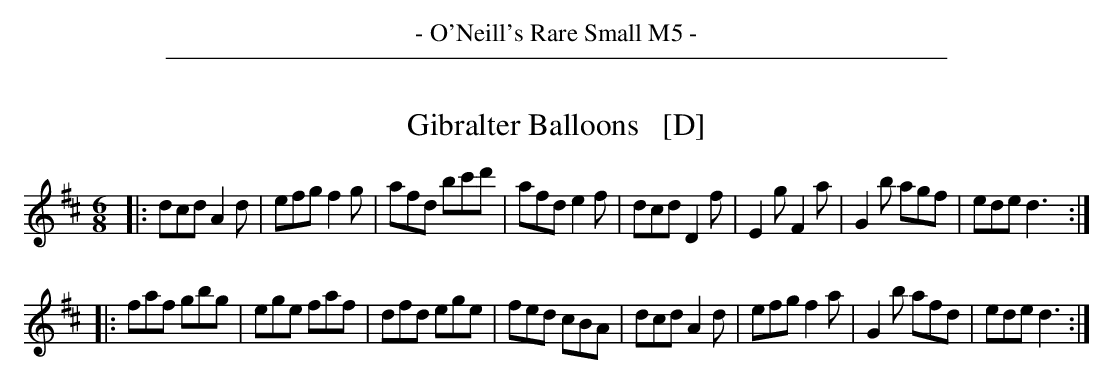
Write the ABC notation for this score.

X:1
T: Gibralter Balloons   [D]
M: 6/8
L: 1/8
K: D
|:\
dcd A2d | efg f2g | afd bc'd' | afd e2f |\
dcd D2f | E2g F2a | G2b agf | ede d3 ::
faf gbg | ege faf | dfd ege | fed cBA |\
dcd A2d | efg f2a | G2b afd | ede d3 :|
